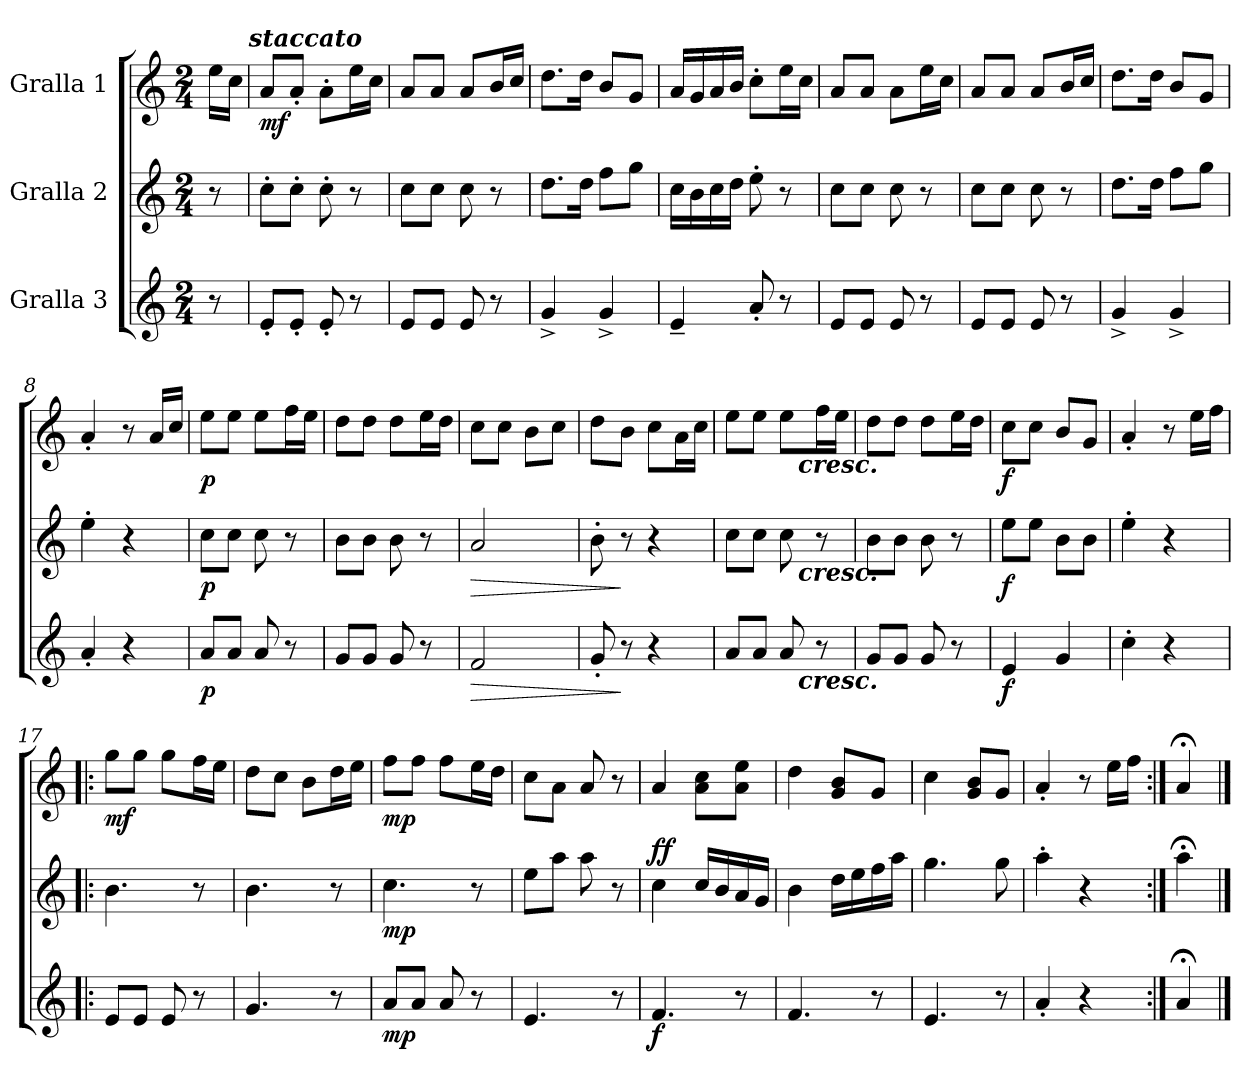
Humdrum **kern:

**kern	**dynam	**kern	**dynam	**kern	**dynam
*part3	*part3	*part2	*part2	*part1	*part1
*staff3	*staff3	*staff2	*staff2	*staff1	*staff1
*I"Gralla 3	*	*I"Gralla 2	*	*I"Gralla 1	*
*clefG2	*	*clefG2	*	*clefG2	*
*k[]	*	*k[]	*	*k[]	*
*M2/4	*	*M2/4	*	*M2/4	*
*MM120	*	*MM120	*	*MM120	*
=	=	=	=	=	=
8r	.	8r	.	16ee\LL	.
.	.	.	.	16cc\JJ	.
!	!	!	!	!LO:TX:a:Bi:t=staccato	!
=1	=1	=1	=1	=1	=1
!	!LO:DY:a	!	!	!	!
!	!LO:DY:n=1:b	!	!	!	!LO:DY:b
8e'/L	mf mf	8cc'\L	.	8a/L	mf
8e'/J	.	8cc'\J	.	8a'/J	.
8e'/	.	8cc'\	.	8a'\L	.
8r	.	8r	.	16ee\L	.
.	.	.	.	16cc\JJ	.
=2	=2	=2	=2	=2	=2
8e/L	.	8cc\L	.	8a/L	.
8e/J	.	8cc\J	.	8a/J	.
8e/	.	8cc\	.	8a/L	.
8r	.	8r	.	16b/L	.
.	.	.	.	16cc/JJ	.
=3	=3	=3	=3	=3	=3
4g^/	.	8.dd\L	.	8.dd\L	.
.	.	16dd\Jk	.	16dd\Jk	.
4g^/	.	8ff\L	.	8b/L	.
.	.	8gg\J	.	8g/J	.
=4	=4	=4	=4	=4	=4
4e~/	.	16cc\LL	.	16a/LL	.
.	.	16b\	.	16g/	.
.	.	16cc\	.	16a/	.
.	.	16dd\JJ	.	16b/JJ	.
8a'/	.	8ee'\	.	8cc'\L	.
8r	.	8r	.	16ee\L	.
.	.	.	.	16cc\JJ	.
=5	=5	=5	=5	=5	=5
8e/L	.	8cc\L	.	8a/L	.
8e/J	.	8cc\J	.	8a/J	.
8e/	.	8cc\	.	8a\L	.
8r	.	8r	.	16ee\L	.
.	.	.	.	16cc\JJ	.
=6	=6	=6	=6	=6	=6
8e/L	.	8cc\L	.	8a/L	.
8e/J	.	8cc\J	.	8a/J	.
8e/	.	8cc\	.	8a/L	.
8r	.	8r	.	16b/L	.
.	.	.	.	16cc/JJ	.
=7	=7	=7	=7	=7	=7
4g^/	.	8.dd\L	.	8.dd\L	.
.	.	16dd\Jk	.	16dd\Jk	.
4g^/	.	8ff\L	.	8b/L	.
.	.	8gg\J	.	8g/J	.
!!LO:LB:g=z
=8	=8	=8	=8	=8	=8
4a'/	.	4ee'\	.	4a'/	.
4r	.	4r	.	8r	.
.	.	.	.	16a/LL	.
.	.	.	.	16cc/JJ	.
=9	=9	=9	=9	=9	=9
!	!LO:DY:b	!	!LO:DY:b	!	!LO:DY:b
8a/L	p	8cc\L	p	8ee\L	p
8a/J	.	8cc\J	.	8ee\J	.
8a/	.	8cc\	.	8ee\L	.
8r	.	8r	.	16ff\L	.
.	.	.	.	16ee\JJ	.
=10	=10	=10	=10	=10	=10
8g/L	.	8b\L	.	8dd\L	.
8g/J	.	8b\J	.	8dd\J	.
8g/	.	8b\	.	8dd\L	.
8r	.	8r	.	16ee\L	.
.	.	.	.	16dd\JJ	.
=11	=11	=11	=11	=11	=11
!	!LO:HP:b	!	!LO:HP:b	!	!
2f/	>	2a/	>	8cc\L	.
.	.	.	.	8cc\J	.
.	.	.	.	8b\L	.
.	.	.	.	8cc\J	.
=12	=12	=12	=12	=12	=12
8g'/	.	8b'\	.	8dd\L	.
8r	]	8r	]	8b\J	.
4r	.	4r	.	8cc\L	.
.	.	.	.	16a\L	.
.	.	.	.	16cc\JJ	.
=13	=13	=13	=13	=13	=13
*^	*	*^	*	*^	*
8a/L	4ryy	.	8cc\L	4ryy	.	8ee\L	4ryy	.
8a/J	.	.	8cc\J	.	.	8ee\J	.	.
8a/	16ryy	.	8cc\	16ryy	.	8ee\L	16ryy	.
!	!	!	!	!	!	!	!LO:TX:b:Bi:t=cresc.	!
!	!	!	!	!LO:TX:b:Bi:t=cresc.	!	!	!	!
!	!LO:TX:b:Bi:t=cresc.	!	!	!	!	!	!	!
.	8.ryy	.	.	8.ryy	.	.	8.ryy	.
8r	.	.	8r	.	.	16ff\L	.	.
.	.	.	.	.	.	16ee\JJ	.	.
*v	*v	*	*	*	*	*v	*v	*
*	*	*v	*v	*	*	*
=14	=14	=14	=14	=14	=14
8g/L	.	8b\L	.	8dd\L	.
8g/J	.	8b\J	.	8dd\J	.
8g/	.	8b\	.	8dd\L	.
8r	.	8r	.	16ee\L	.
.	.	.	.	16dd\JJ	.
=15	=15	=15	=15	=15	=15
!	!LO:DY:b	!	!LO:DY:b	!	!LO:DY:b
4e/	f	8ee\L	f	8cc\L	f
.	.	8ee\J	.	8cc\J	.
4g/	.	8b\L	.	8b/L	.
.	.	8b\J	.	8g/J	.
=16	=16	=16	=16	=16	=16
4cc'\	.	4ee'\	.	4a'/	.
4r	.	4r	.	8r	.
.	.	.	.	16ee\LL	.
.	.	.	.	16ff\JJ	.
!!LO:LB:g=z
=17!|:	=17!|:	=17!|:	=17!|:	=17!|:	=17!|:
!	!LO:DY:a	!	!	!	!
!	!LO:DY:n=1:b	!	!	!	!LO:DY:b
8e/L	mf mf	4.b\	.	8gg\L	mf
8e/J	.	.	.	8gg\J	.
8e/	.	.	.	8gg\L	.
8r	.	8r	.	16ff\L	.
.	.	.	.	16ee\JJ	.
=18	=18	=18	=18	=18	=18
4.g/	.	4.b\	.	8dd\L	.
.	.	.	.	8cc\J	.
.	.	.	.	8b\L	.
8r	.	8r	.	16dd\L	.
.	.	.	.	16ee\JJ	.
=19	=19	=19	=19	=19	=19
!	!LO:DY:b	!	!LO:DY:b	!	!LO:DY:b
8a/L	mp	4.cc\	mp	8ff\L	mp
8a/J	.	.	.	8ff\J	.
8a/	.	.	.	8ff\L	.
8r	.	8r	.	16ee\L	.
.	.	.	.	16dd\JJ	.
=20	=20	=20	=20	=20	=20
4.e/	.	8ee\L	.	8cc\L	.
.	.	8aa\J	.	8a\J	.
.	.	8aa\	.	8a/	.
8r	.	8r	.	8r	.
=21	=21	=21	=21	=21	=21
!	!LO:DY:b	!	!LO:DY:a	!	!
!	!	!	!LO:DY:n=1:b	!	!
4.f/	f	4cc\	f f	4a/	.
.	.	16cc/LL	.	8a\ 8cc\L	.
.	.	16b/	.	.	.
8r	.	16a/	.	8a\ 8ee\J	.
.	.	16g/JJ	.	.	.
=22	=22	=22	=22	=22	=22
4.f/	.	4b\	.	4dd\	.
.	.	16dd\LL	.	8g/ 8b/L	.
.	.	16ee\	.	.	.
8r	.	16ff\	.	8g/J	.
.	.	16aa\JJ	.	.	.
=23	=23	=23	=23	=23	=23
4.e/	.	4.gg\	.	4cc\	.
.	.	.	.	8g/ 8b/L	.
8r	.	8gg\	.	8g/J	.
=24	=24	=24	=24	=24	=24
4a'/	.	4aa'\	.	4a'/	.
4r	.	4r	.	8r	.
.	.	.	.	16ee\LL	.
.	.	.	.	16ff\JJ	.
=25:|!	=25:|!	=25:|!	=25:|!	=25:|!	=25:|!
4a;</	.	4aa;<\	.	4a;</	.
==	==	==	==	==	==
*-	*-	*-	*-	*-	*-
